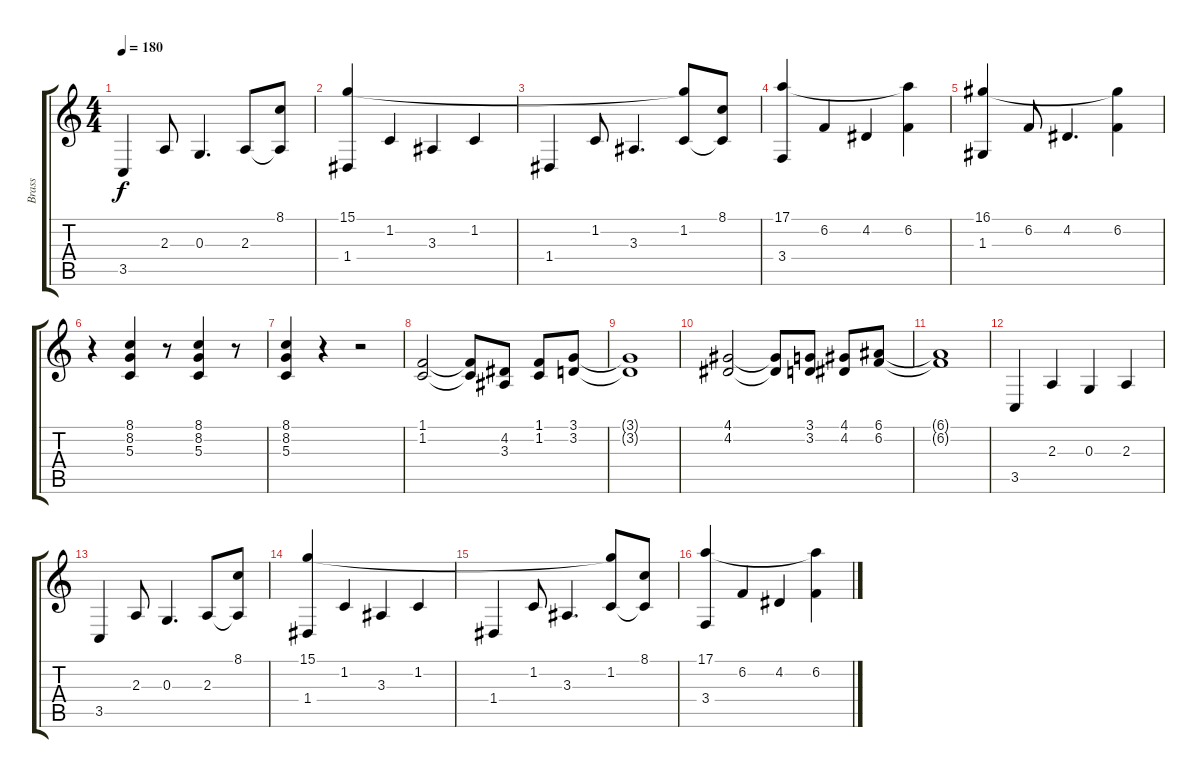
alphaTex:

\track ("Brass" "Brass") {instrument brasssection}
\staff {score tabs}
\tuning (E4 B3 G3 D3 A2 E2) {hide}
\ts (4 4)
\tempo 180
\clef g2
\ks c
3.5.4{dy f} 2.3.8 0.3.4{d} 2.3.8 (8.1 2.3{t}).8 |
(15.1 1.4).4 1.2.4 3.3.4 1.2.4 |
1.4.4 1.2.8 3.3.4{d} (15.1{t} 1.2).8 (8.1 1.2{t}).8 |
(17.1 3.4).4 6.2.4 4.2.4 (17.1{t} 6.2).4 |
(16.1 1.3).4 6.2.8 4.2.4{d} (16.1{t} 6.2).4 |
r.4 (8.1 8.2 5.3).4 r.8 (8.1 8.2 5.3).4 r.8 |
(8.1 8.2 5.3).4 r.4 r.2 |
(1.1 1.2).2 (1.1{t} 1.2{t}).8 (4.2 3.3).8 (1.1 1.2).8 (3.1 3.2).8 |
(3.1{t} 3.2{t}).1 |
(4.1 4.2).2 (4.1{t} 4.2{t}).8 (3.1 3.2).8 (4.1 4.2).8 (6.1 6.2).8 |
(6.1{t} 6.2{t}).1 |
3.5.4 2.3.4 0.3.4 2.3.4 |
3.5.4 2.3.8 0.3.4{d} 2.3.8 (8.1 2.3{t}).8 |
(15.1 1.4).4 1.2.4 3.3.4 1.2.4 |
1.4.4 1.2.8 3.3.4{d} (15.1{t} 1.2).8 (8.1 1.2{t}).8 |
(17.1 3.4).4 6.2.4 4.2.4 (17.1{t} 6.2).4
